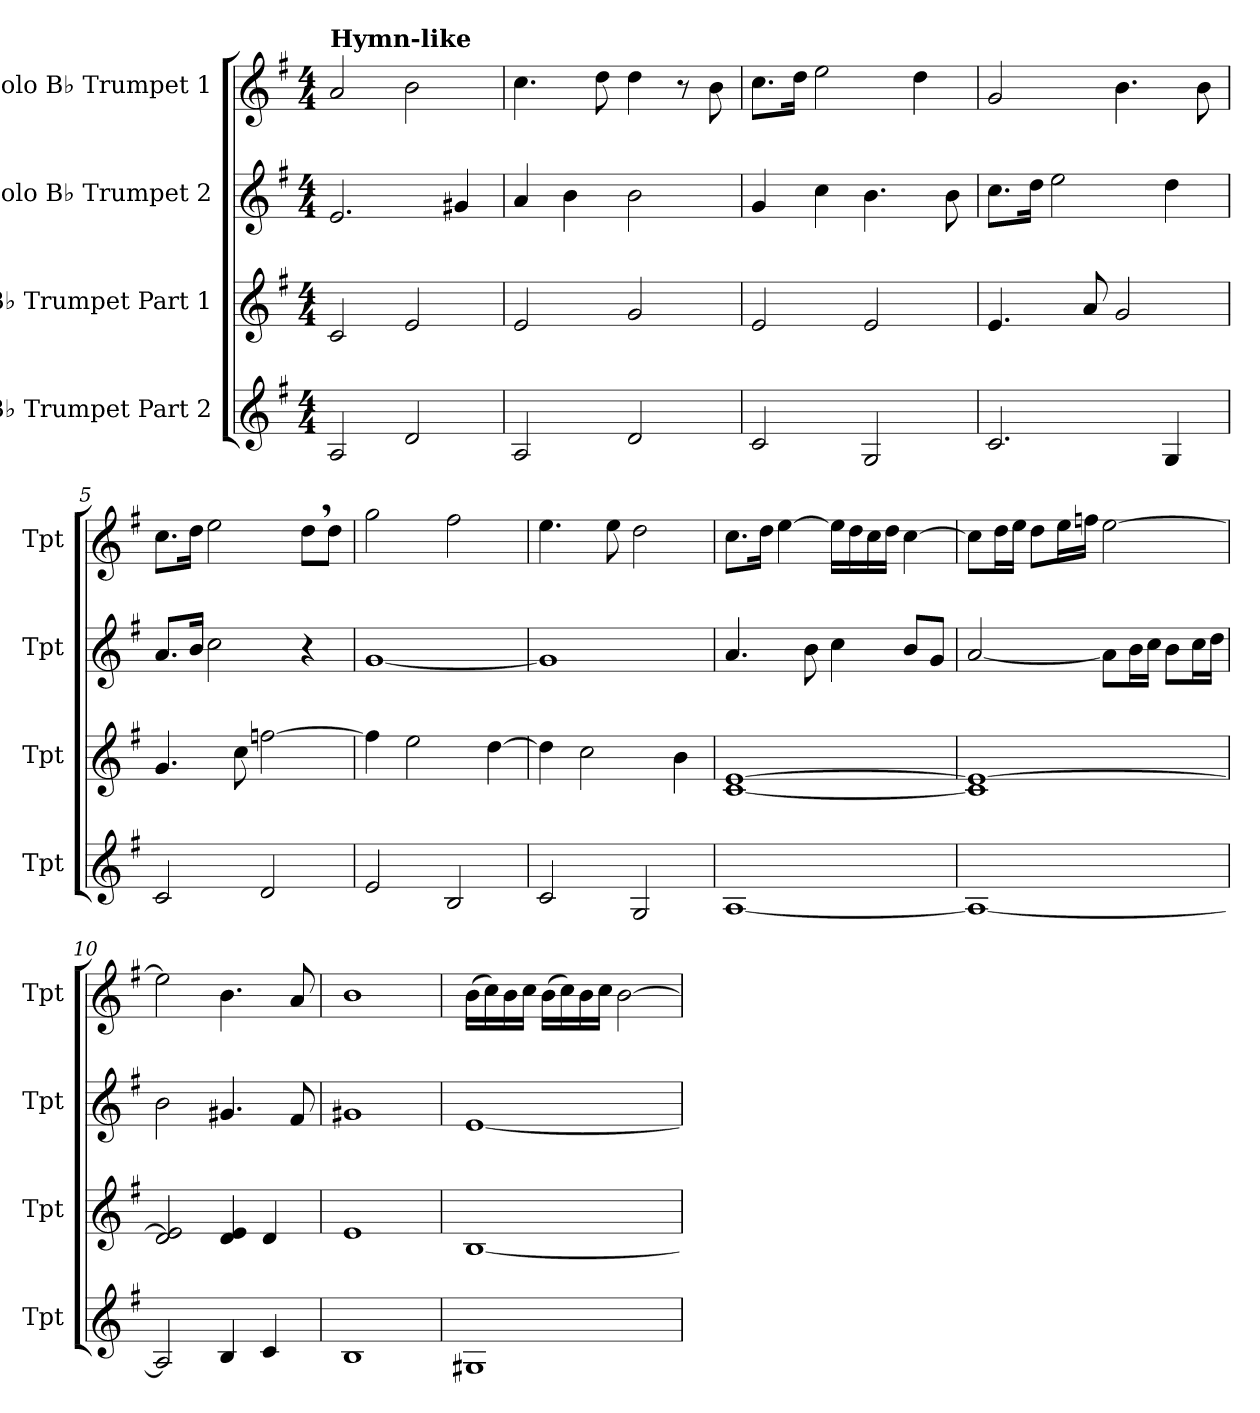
**kern	**kern	**kern	**kern
*part4	*part3	*part2	*part1
*staff4	*staff3	*staff2	*staff1
*I"B♭ Trumpet Part 2	*I"B♭ Trumpet Part 1	*I"Solo B♭ Trumpet 2	*I"Solo B♭ Trumpet 1
*I'Tpt	*I'Tpt	*I'Tpt	*I'Tpt
*clefG2	*clefG2	*clefG2	*clefG2
*ITrd1c2	*ITrd1c2	*ITrd1c2	*ITrd1c2
*k[b-]	*k[b-]	*k[b-]	*k[b-]
*M4/4	*M4/4	*M4/4	*M4/4
=1	=1	=1	=1
!	!	!	!LO:TX:a:B:t=Hymn-like
2G/	2B-/	2.d/	2g/
2c/	2d/	.	2a\
.	.	4f#X/	.
=2	=2	=2	=2
2G/	2d/	4g/	4.b-\
.	.	4a\	.
.	.	.	8cc\
2c/	2f/	2a\	4cc\
.	.	.	8r
.	.	.	8a\
=3	=3	=3	=3
2B-/	2d/	4f/	8.b-\L
.	.	.	16cc\Jk
.	.	4b-\	2dd\
2F/	2d/	4.a\	.
.	.	.	4cc\
.	.	8a\	.
=4	=4	=4	=4
2.B-/	4.d/	8.b-\L	2f/
.	.	16cc\Jk	.
.	.	2dd\	.
.	8g/	.	.
.	2f/	.	4.a\
4F/	.	4cc\	.
.	.	.	8a\
=5	=5	=5	=5
2B-/	4.f/	8.g/L	8.b-\L
.	.	16a/Jk	16cc\Jk
.	.	2b-\	2dd\
.	8b-\	.	.
2c/	[2ee-X\	.	.
.	.	4r	8cc,\L
.	.	.	8cc\J
!!LO:LB:g=z
=6	=6	=6	=6
2d/	4ee-\]	[1f	2ff\
.	2dd\	.	.
2A/	.	.	2ee\
.	[4cc\	.	.
=7	=7	=7	=7
2B-/	4cc\]	1f]	4.dd\
.	2b-\	.	.
.	.	.	8dd\
2F/	.	.	2cc\
.	4a\	.	.
=8	=8	=8	=8
[1G	[1B- [1d	4.g/	8.b-\L
.	.	.	16cc\Jk
.	.	.	[4dd\
.	.	8a\	.
.	.	4b-\	16dd\LL]
.	.	.	16cc\
.	.	.	16b-\
.	.	.	16cc\JJ
.	.	8a/L	[4b-\
.	.	8f/J	.
=9	=9	=9	=9
1G_	1B-] 1d_	[2g/	8b-\L]
.	.	.	16cc\L
.	.	.	16dd\JJ
.	.	.	8cc\L
.	.	.	16dd\L
.	.	.	16ee-X\JJ
.	.	8g\L]	[2dd\
.	.	16a\L	.
.	.	16b-\JJ	.
.	.	8a\L	.
.	.	16b-\L	.
.	.	16cc\JJ	.
=10	=10	=10	=10
2G/]	2c/ 2d/]	2a\	2dd\]
4A/	4c/ 4d/	4.f#X/	4.a\
4B-/	4c/	.	.
.	.	8e/	8g/
=11	=11	=11	=11
1A	1d	1f#X	1a
!!LO:LB:g=z
=12	=12	=12	=12
1F#X	[1A	[1d	(16a\LL
.	.	.	16b-\)
.	.	.	16a\
.	.	.	16b-\JJ
.	.	.	(16a\LL
.	.	.	16b-\)
.	.	.	16a\
.	.	.	16b-\JJ
.	.	.	[2a\
=	=	=	=
*-	*-	*-	*-
